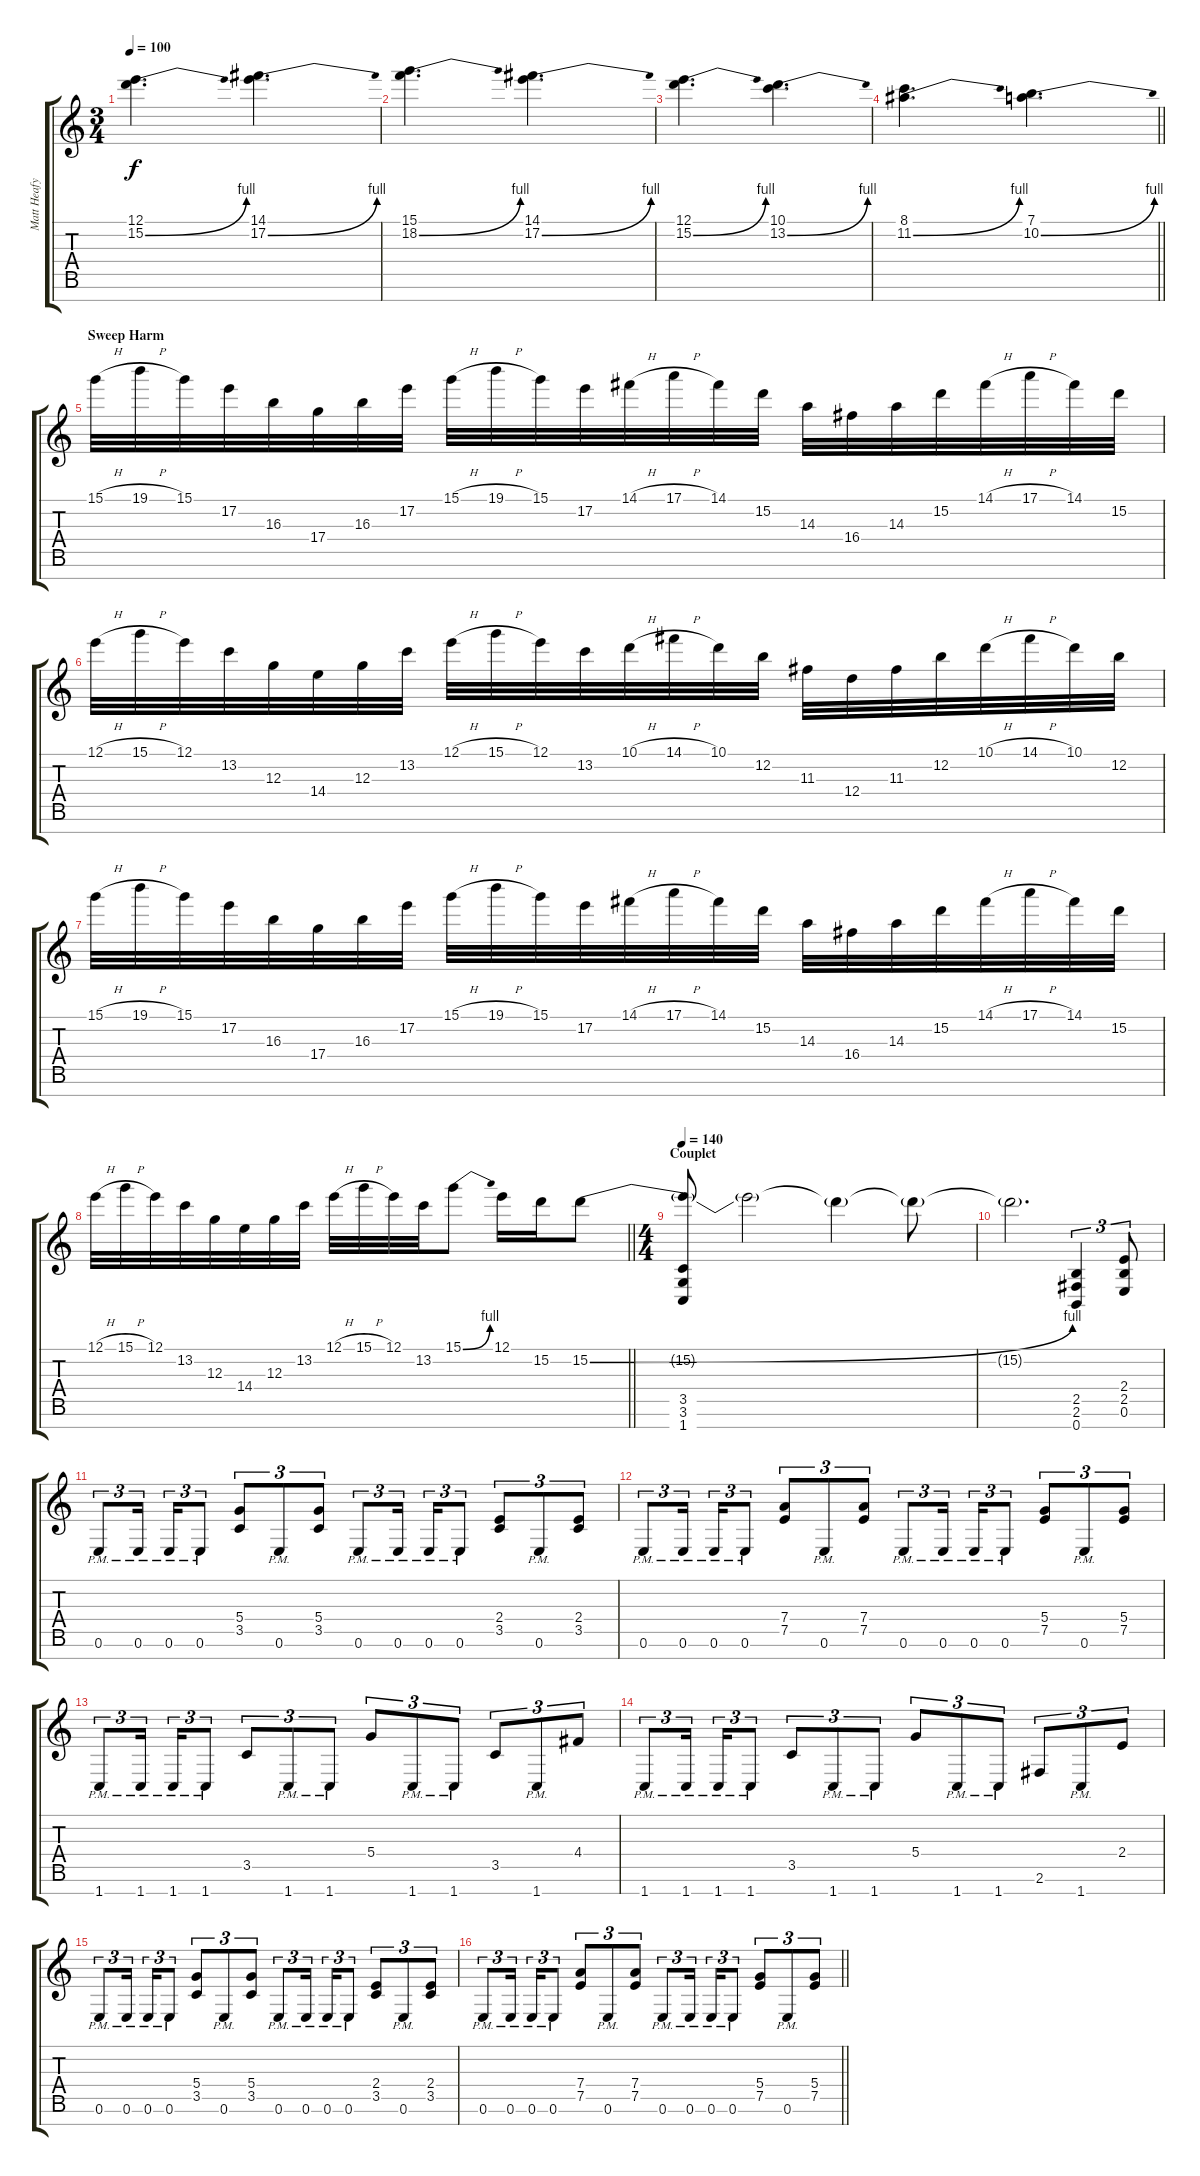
\track ("Matt Heafy" "Matt Heafy") {instrument distortionguitar}
\staff {score tabs}
\tuning (E4 B3 G3 D3 A2 E2 B1) {hide}
\ts (3 4)
\tempo 100
\clef g2
\ks c
(12.1 15.2{be (bend 0 0 60 4)}).4{d dy f} (14.1 17.2{be (bend 0 0 60 4)}).4{d} |
(15.1 18.2{be (bend 0 0 60 4)}).4{d} (14.1 17.2{be (bend 0 0 60 4)}).4{d} |
(12.1 15.2{be (bend 0 0 60 4)}).4{d} (10.1 13.2{be (bend 0 0 60 4)}).4{d} |
\barLineRight lightlight
(8.1 11.2{be (bend 0 0 60 4)}).4{d} (7.1 10.2{be (bend 0 0 60 4)}).4{d} |
\section ("" "Sweep Harm")
15.1{h}.32 19.1{h}.32 15.1.32 17.2.32 16.3.32 17.4.32 16.3.32 17.2.32 15.1{h}.32 19.1{h}.32 15.1.32 17.2.32 14.1{h}.32 17.1{h}.32 14.1.32 15.2.32 14.3.32 16.4.32 14.3.32 15.2.32 14.1{h}.32 17.1{h}.32 14.1.32 15.2.32 |
12.1{h}.32 15.1{h}.32 12.1.32 13.2.32 12.3.32 14.4.32 12.3.32 13.2.32 12.1{h}.32 15.1{h}.32 12.1.32 13.2.32 10.1{h}.32 14.1{h}.32 10.1.32 12.2.32 11.3.32 12.4.32 11.3.32 12.2.32 10.1{h}.32 14.1{h}.32 10.1.32 12.2.32 |
15.1{h}.32 19.1{h}.32 15.1.32 17.2.32 16.3.32 17.4.32 16.3.32 17.2.32 15.1{h}.32 19.1{h}.32 15.1.32 17.2.32 14.1{h}.32 17.1{h}.32 14.1.32 15.2.32 14.3.32 16.4.32 14.3.32 15.2.32 14.1{h}.32 17.1{h}.32 14.1.32 15.2.32 |
\barLineRight lightlight
12.1{h}.32 15.1{h}.32 12.1.32 13.2.32 12.3.32 14.4.32 12.3.32 13.2.32 12.1{h}.32 15.1{h}.32 12.1.32 13.2.32 15.1{be (bend 0 0 60 4)}.8 12.1.16 15.2.16 15.2{be (bend 0 0 60 4)}.8 |
\ts (4 4)
\section ("" "Couplet")
\tempo 140
(15.2{t} 3.5 3.6 1.7).8 15.2{t}.2 15.2{t}.4 15.2{t}.8 |
15.2{t}.2{d} (2.5 2.6 0.7).4{tu (3 2)} (2.4 2.5 0.6).8{tu (3 2)} |
0.6{pm}.8{tu (3 2)} 0.6{pm}.16{tu (3 2) beam splitsecondary} 0.6{pm}.16{tu (3 2)} 0.6{pm}.8{tu (3 2)} (5.4 3.5).8{tu (3 2)} 0.6{pm}.8{tu (3 2)} (5.4 3.5).8{tu (3 2)} 0.6{pm}.8{tu (3 2)} 0.6{pm}.16{tu (3 2) beam splitsecondary} 0.6{pm}.16{tu (3 2)} 0.6{pm}.8{tu (3 2)} (2.4 3.5).8{tu (3 2)} 0.6{pm}.8{tu (3 2)} (2.4 3.5).8{tu (3 2)} |
0.6{pm}.8{tu (3 2)} 0.6{pm}.16{tu (3 2) beam splitsecondary} 0.6{pm}.16{tu (3 2)} 0.6{pm}.8{tu (3 2)} (7.4 7.5).8{tu (3 2)} 0.6{pm}.8{tu (3 2)} (7.4 7.5).8{tu (3 2)} 0.6{pm}.8{tu (3 2)} 0.6{pm}.16{tu (3 2) beam splitsecondary} 0.6{pm}.16{tu (3 2)} 0.6{pm}.8{tu (3 2)} (5.4 7.5).8{tu (3 2)} 0.6{pm}.8{tu (3 2)} (5.4 7.5).8{tu (3 2)} |
1.7{pm}.8{tu (3 2)} 1.7{pm}.16{tu (3 2) beam splitsecondary} 1.7{pm}.16{tu (3 2)} 1.7{pm}.8{tu (3 2)} 3.5.8{tu (3 2)} 1.7{pm}.8{tu (3 2)} 1.7{pm}.8{tu (3 2)} 5.4.8{tu (3 2)} 1.7{pm}.8{tu (3 2)} 1.7{pm}.8{tu (3 2)} 3.5.8{tu (3 2)} 1.7{pm}.8{tu (3 2)} 4.4.8{tu (3 2)} |
1.7{pm}.8{tu (3 2)} 1.7{pm}.16{tu (3 2) beam splitsecondary} 1.7{pm}.16{tu (3 2)} 1.7{pm}.8{tu (3 2)} 3.5.8{tu (3 2)} 1.7{pm}.8{tu (3 2)} 1.7{pm}.8{tu (3 2)} 5.4.8{tu (3 2)} 1.7{pm}.8{tu (3 2)} 1.7{pm}.8{tu (3 2)} 2.6.8{tu (3 2)} 1.7{pm}.8{tu (3 2)} 2.4.8{tu (3 2)} |
0.6{pm}.8{tu (3 2)} 0.6{pm}.16{tu (3 2) beam splitsecondary} 0.6{pm}.16{tu (3 2)} 0.6{pm}.8{tu (3 2)} (5.4 3.5).8{tu (3 2)} 0.6{pm}.8{tu (3 2)} (5.4 3.5).8{tu (3 2)} 0.6{pm}.8{tu (3 2)} 0.6{pm}.16{tu (3 2) beam splitsecondary} 0.6{pm}.16{tu (3 2)} 0.6{pm}.8{tu (3 2)} (2.4 3.5).8{tu (3 2)} 0.6{pm}.8{tu (3 2)} (2.4 3.5).8{tu (3 2)} |
\barLineRight lightlight
0.6{pm}.8{tu (3 2)} 0.6{pm}.16{tu (3 2) beam splitsecondary} 0.6{pm}.16{tu (3 2)} 0.6{pm}.8{tu (3 2)} (7.4 7.5).8{tu (3 2)} 0.6{pm}.8{tu (3 2)} (7.4 7.5).8{tu (3 2)} 0.6{pm}.8{tu (3 2)} 0.6{pm}.16{tu (3 2) beam splitsecondary} 0.6{pm}.16{tu (3 2)} 0.6{pm}.8{tu (3 2)} (5.4 7.5).8{tu (3 2)} 0.6{pm}.8{tu (3 2)} (5.4 7.5).8{tu (3 2)}
